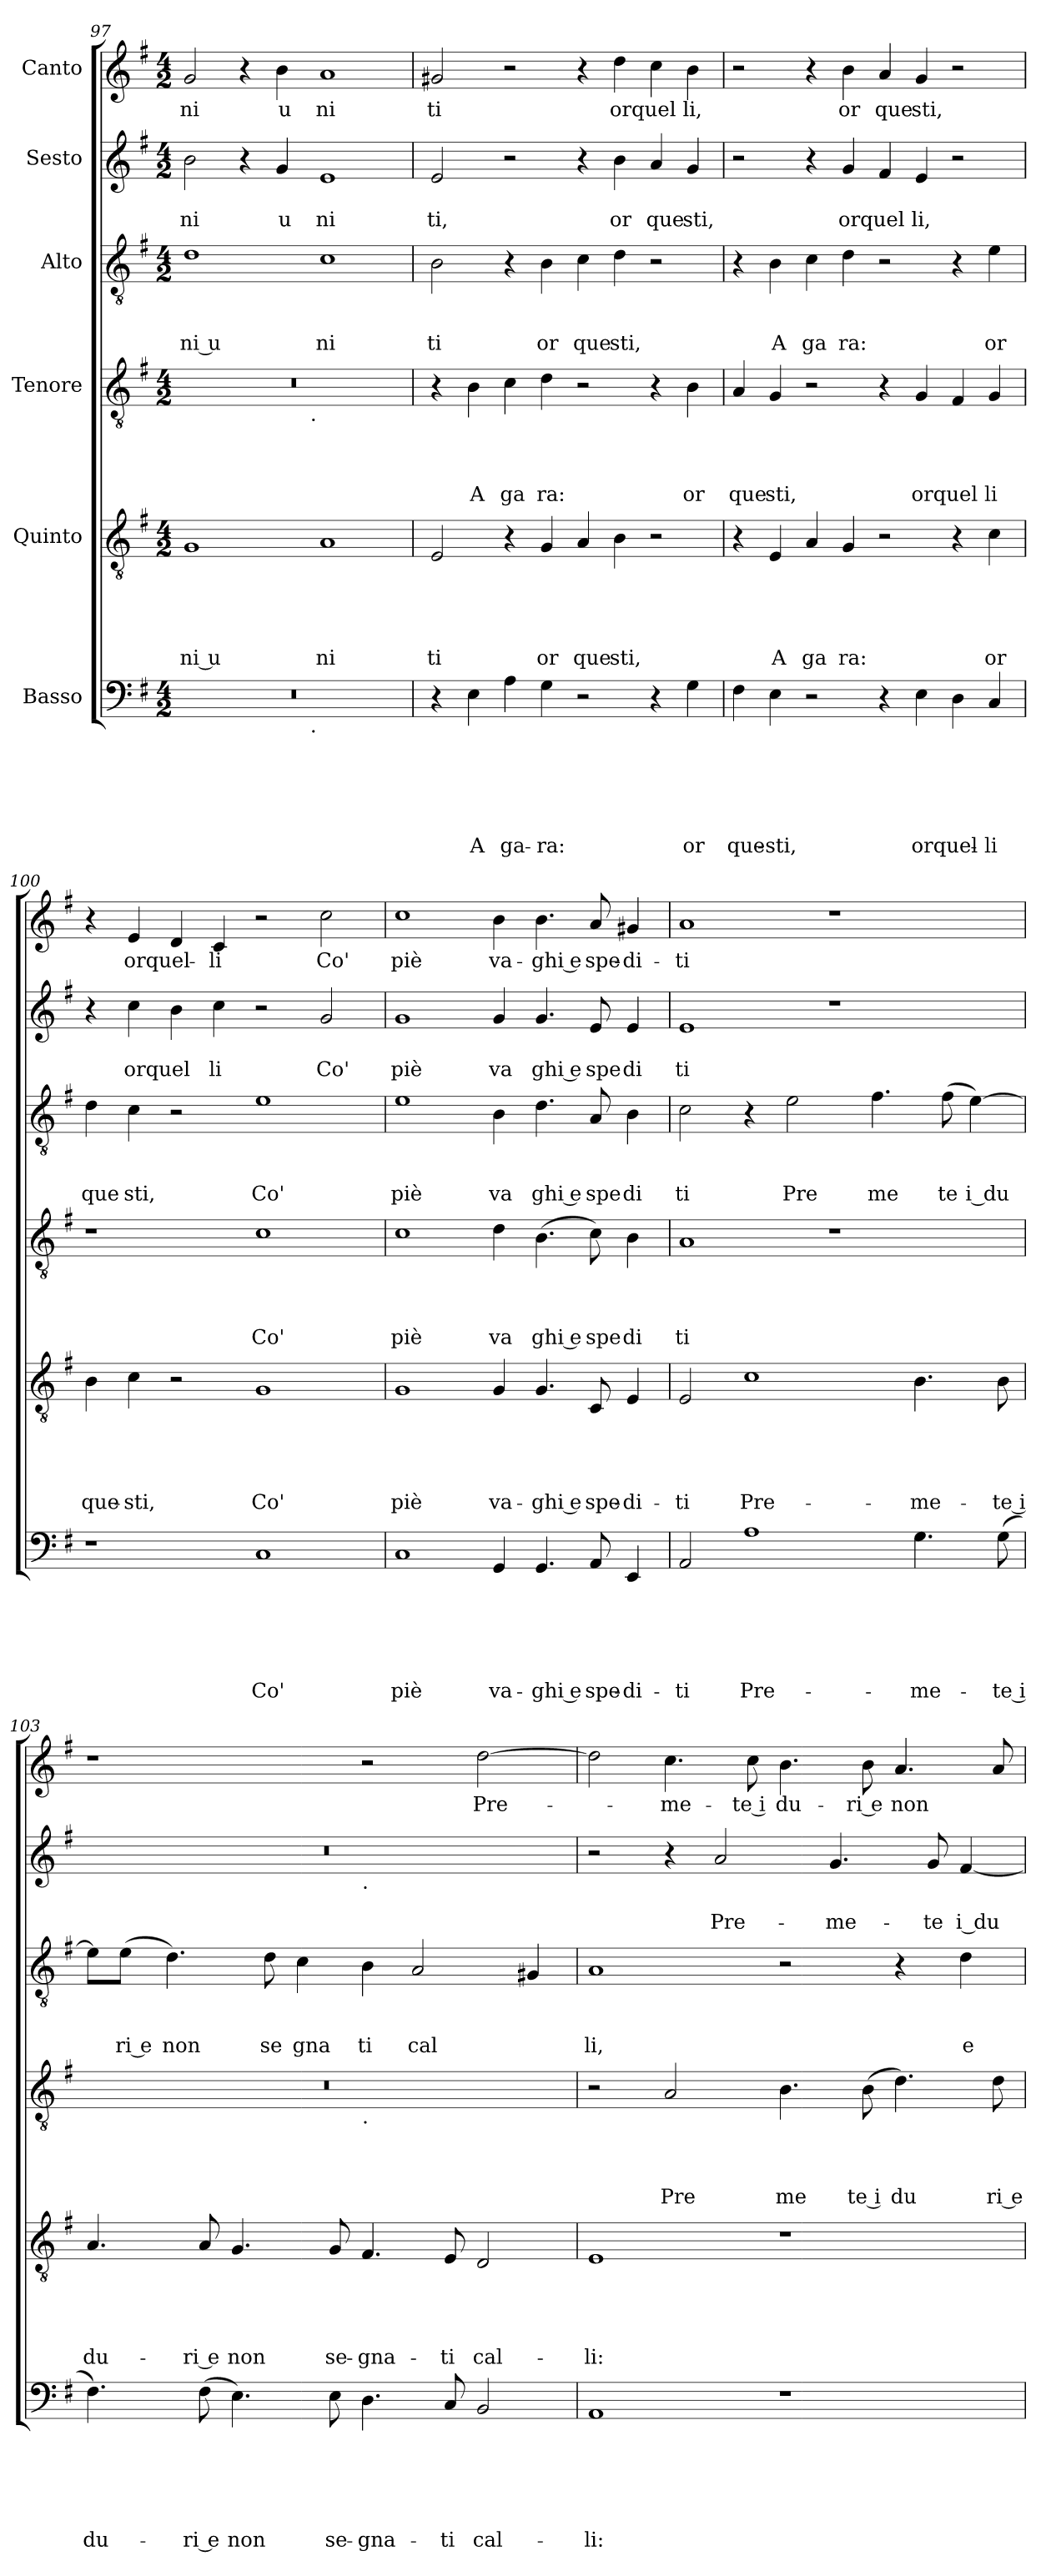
**kern	**text	**text	**text	**text	**text	**text	**kern	**text	**text	**text	**text	**text	**kern	**text	**text	**text	**text	**kern	**text	**text	**text	**kern	**text	**text	**kern	**text
*part6	*part6	*part6	*part6	*part6	*part6	*part6	*part5	*part5	*part5	*part5	*part5	*part5	*part4	*part4	*part4	*part4	*part4	*part3	*part3	*part3	*part3	*part2	*part2	*part2	*part1	*part1
*staff6	*staff6	*staff6	*staff6	*staff6	*staff6	*staff6	*staff5	*staff5	*staff5	*staff5	*staff5	*staff5	*staff4	*staff4	*staff4	*staff4	*staff4	*staff3	*staff3	*staff3	*staff3	*staff2	*staff2	*staff2	*staff1	*staff1
*I"Basso	*	*	*	*	*	*	*I"Quinto	*	*	*	*	*	*I"Tenore	*	*	*	*	*I"Alto	*	*	*	*I"Sesto	*	*	*I"Canto	*
*clefF4	*	*	*	*	*	*	*clefGv2	*	*	*	*	*	*clefGv2	*	*	*	*	*clefGv2	*	*	*	*clefG2	*	*	*clefG2	*
*k[f#]	*	*	*	*	*	*	*k[f#]	*	*	*	*	*	*k[f#]	*	*	*	*	*k[f#]	*	*	*	*k[f#]	*	*	*k[f#]	*
*G:	*	*	*	*	*	*	*G:	*	*	*	*	*	*G:	*	*	*	*	*G:	*	*	*	*G:	*	*	*G:	*
*M4/2	*	*	*	*	*	*	*M4/2	*	*	*	*	*	*M4/2	*	*	*	*	*M4/2	*	*	*	*M4/2	*	*	*M4/2	*
=97	=97	=97	=97	=97	=97	=97	=97	=97	=97	=97	=97	=97	=97	=97	=97	=97	=97	=97	=97	=97	=97	=97	=97	=97	=97	=97
!	!	!	!	!	!	!	!	!	!	!	!	!LO:LY:b:rj	!	!	!	!	!	!	!	!	!LO:LY:b:rj	!	!	!LO:LY:b	!	!LO:LY:b
*^	*	*	*	*	*	*	*	*	*	*	*	*	*^	*	*	*	*	*	*	*	*	*	*	*	*	*
0r	2ryy	.	.	.	.	.	.	1G	.	.	.	.	ni u	0r	2ryy	.	.	.	.	1d	.	.	ni u	2b\	.	ni	2g/	ni
.	4...ryy	.	.	.	.	.	.	.	.	.	.	.	.	.	4...ryy	.	.	.	.	.	.	.	.	4r	.	.	4r	.
!	!	!	!	!	!	!	!	!	!	!	!	!	!	!	!	!	!	!	!	!	!	!	!	!	!	!LO:LY:b	!	!LO:LY:b
.	.	.	.	.	.	.	.	.	.	.	.	.	.	.	.	.	.	.	.	.	.	.	.	4g/	.	u	4b\	u
!	!	!	!	!	!	!	!	!	!	!	!	!	!	!	!LO:TX:b:t=.	!	!	!	!	!	!	!	!	!	!	!	!	!
!	!LO:TX:b:t=.	!	!	!	!	!	!	!	!	!	!	!	!	!	!	!	!	!	!	!	!	!	!	!	!	!	!	!
.	1ryy	.	.	.	.	.	.	.	.	.	.	.	.	.	1ryy	.	.	.	.	.	.	.	.	.	.	.	.	.
!	!	!	!	!	!	!	!	!	!	!	!	!	!LO:LY:b	!	!	!	!	!	!	!	!	!	!LO:LY:b	!	!	!LO:LY:b	!	!LO:LY:b
.	.	.	.	.	.	.	.	1A	.	.	.	.	ni	.	.	.	.	.	.	1c	.	.	ni	1e	.	ni	1a	ni
.	32ryy	.	.	.	.	.	.	.	.	.	.	.	.	.	32ryy	.	.	.	.	.	.	.	.	.	.	.	.	.
=98	=98	=98	=98	=98	=98	=98	=98	=98	=98	=98	=98	=98	=98	=98	=98	=98	=98	=98	=98	=98	=98	=98	=98	=98	=98	=98	=98	=98
!	!	!	!	!	!	!	!	!	!	!	!	!	!LO:LY:b	!	!	!	!	!	!	!	!	!	!LO:LY:b	!	!	!LO:LY:b	!	!LO:LY:b
*v	*v	*	*	*	*	*	*	*	*	*	*	*	*	*v	*v	*	*	*	*	*	*	*	*	*	*	*	*	*
4r	.	.	.	.	.	.	2E/	.	.	.	.	ti	4r	.	.	.	.	2B\	.	.	ti	2e/	.	ti,	2g#X/	ti
!	!	!	!	!	!	!LO:LY:b	!	!	!	!	!	!	!	!	!	!	!LO:LY:b	!	!	!	!	!	!	!	!	!
4E\	.	.	.	.	.	A	.	.	.	.	.	.	4B\	.	.	.	A	.	.	.	.	.	.	.	.	.
!	!	!	!	!	!	!LO:LY:b	!	!	!	!	!	!	!	!	!	!	!LO:LY:b	!	!	!	!	!	!	!	!	!
4A\	.	.	.	.	.	ga-	4r	.	.	.	.	.	4c\	.	.	.	ga	4r	.	.	.	2r	.	.	2r	.
!	!	!	!	!	!	!LO:LY:b	!	!	!	!	!	!LO:LY:b	!	!	!	!	!LO:LY:b	!	!	!	!LO:LY:b	!	!	!	!	!
4G\	.	.	.	.	.	-ra:	4G/	.	.	.	.	or	4d\	.	.	.	ra:	4B\	.	.	or	.	.	.	.	.
!	!	!	!	!	!	!	!	!	!	!	!	!LO:LY:b	!	!	!	!	!	!	!	!	!LO:LY:b	!	!	!	!	!
2r	.	.	.	.	.	.	4A/	.	.	.	.	que	2r	.	.	.	.	4c\	.	.	que	4r	.	.	4r	.
!	!	!	!	!	!	!	!	!	!	!	!	!LO:LY:b	!	!	!	!	!	!	!	!	!LO:LY:b	!	!	!LO:LY:b	!	!LO:LY:b
.	.	.	.	.	.	.	4B\	.	.	.	.	sti,	.	.	.	.	.	4d\	.	.	sti,	4b\	.	or	4dd\	orquel
!	!	!	!	!	!	!	!	!	!	!	!	!	!	!	!	!	!	!	!	!	!	!	!	!LO:LY:b	!	!
4r	.	.	.	.	.	.	2r	.	.	.	.	.	4r	.	.	.	.	2r	.	.	.	4a/	.	que	4cc\	.
!	!	!	!	!	!	!LO:LY:b	!	!	!	!	!	!	!	!	!	!	!LO:LY:b	!	!	!	!	!	!	!LO:LY:b	!	!LO:LY:b
4G\	.	.	.	.	.	or	.	.	.	.	.	.	4B\	.	.	.	or	.	.	.	.	4g/	.	sti,	4b\	li,
=99	=99	=99	=99	=99	=99	=99	=99	=99	=99	=99	=99	=99	=99	=99	=99	=99	=99	=99	=99	=99	=99	=99	=99	=99	=99	=99
!	!	!	!	!	!	!LO:LY:b	!	!	!	!	!	!	!	!	!	!	!LO:LY:b	!	!	!	!	!	!	!	!	!
4F#\	.	.	.	.	.	que-	4r	.	.	.	.	.	4A/	.	.	.	que	4r	.	.	.	2r	.	.	2r	.
!	!	!	!	!	!	!LO:LY:b	!	!	!	!	!	!LO:LY:b	!	!	!	!	!LO:LY:b	!	!	!	!LO:LY:b	!	!	!	!	!
4E\	.	.	.	.	.	-sti,	4E/	.	.	.	.	A	4G/	.	.	.	sti,	4B\	.	.	A	.	.	.	.	.
!	!	!	!	!	!	!	!	!	!	!	!	!LO:LY:b	!	!	!	!	!	!	!	!	!LO:LY:b	!	!	!	!	!
2r	.	.	.	.	.	.	4A/	.	.	.	.	ga	2r	.	.	.	.	4c\	.	.	ga	4r	.	.	4r	.
!	!	!	!	!	!	!	!	!	!	!	!	!LO:LY:b	!	!	!	!	!	!	!	!	!LO:LY:b	!	!	!LO:LY:b	!	!LO:LY:b
.	.	.	.	.	.	.	4G/	.	.	.	.	ra:	.	.	.	.	.	4d\	.	.	ra:	4g/	.	orquel	4b\	or
!	!	!	!	!	!	!	!	!	!	!	!	!	!	!	!	!	!	!	!	!	!	!	!	!	!	!LO:LY:b
4r	.	.	.	.	.	.	2r	.	.	.	.	.	4r	.	.	.	.	2r	.	.	.	4f#/	.	.	4a/	que
!	!	!	!	!	!	!LO:LY:b	!	!	!	!	!	!	!	!	!	!	!LO:LY:b	!	!	!	!	!	!	!LO:LY:b	!	!LO:LY:b
4E\	.	.	.	.	.	orquel-	.	.	.	.	.	.	4G/	.	.	.	orquel	.	.	.	.	4e/	.	li,	4g/	sti,
4D\	.	.	.	.	.	.	4r	.	.	.	.	.	4F#/	.	.	.	.	4r	.	.	.	2r	.	.	2r	.
!	!	!	!	!	!	!LO:LY:b	!	!	!	!	!	!LO:LY:b	!	!	!	!	!LO:LY:b	!	!	!	!LO:LY:b	!	!	!	!	!
4C/	.	.	.	.	.	-li	4c\	.	.	.	.	or	4G/	.	.	.	li	4e\	.	.	or	.	.	.	.	.
!!LO:LB:g=z
=100	=100	=100	=100	=100	=100	=100	=100	=100	=100	=100	=100	=100	=100	=100	=100	=100	=100	=100	=100	=100	=100	=100	=100	=100	=100	=100
!	!	!	!	!	!	!	!	!	!	!	!	!LO:LY:b	!	!	!	!	!	!	!	!	!LO:LY:b	!	!	!	!	!
1r	.	.	.	.	.	.	4B\	.	.	.	.	que-	1r	.	.	.	.	4d\	.	.	que	4r	.	.	4r	.
!	!	!	!	!	!	!	!	!	!	!	!	!LO:LY:b	!	!	!	!	!	!	!	!	!LO:LY:b	!	!	!LO:LY:b	!	!LO:LY:b
.	.	.	.	.	.	.	4c\	.	.	.	.	-sti,	.	.	.	.	.	4c\	.	.	sti,	4cc\	.	orquel	4e/	orquel-
.	.	.	.	.	.	.	2r	.	.	.	.	.	.	.	.	.	.	2r	.	.	.	4b\	.	.	4d/	.
!	!	!	!	!	!	!	!	!	!	!	!	!	!	!	!	!	!	!	!	!	!	!	!	!LO:LY:b	!	!LO:LY:b
.	.	.	.	.	.	.	.	.	.	.	.	.	.	.	.	.	.	.	.	.	.	4cc\	.	li	4c/	-li
!	!	!	!	!	!	!LO:LY:b	!	!	!	!	!	!LO:LY:b	!	!	!	!	!LO:LY:b	!	!	!	!LO:LY:b	!	!	!	!	!
1C	.	.	.	.	.	Co'	1G	.	.	.	.	Co'	1c	.	.	.	Co'	1e	.	.	Co'	2r	.	.	2r	.
!	!	!	!	!	!	!	!	!	!	!	!	!	!	!	!	!	!	!	!	!	!	!	!	!LO:LY:b	!	!LO:LY:b
.	.	.	.	.	.	.	.	.	.	.	.	.	.	.	.	.	.	.	.	.	.	2g/	.	Co'	2cc\	Co'
=101	=101	=101	=101	=101	=101	=101	=101	=101	=101	=101	=101	=101	=101	=101	=101	=101	=101	=101	=101	=101	=101	=101	=101	=101	=101	=101
!	!	!	!	!	!	!LO:LY:b	!	!	!	!	!	!LO:LY:b	!	!	!	!	!LO:LY:b	!	!	!	!LO:LY:b	!	!	!LO:LY:b	!	!LO:LY:b
1C	.	.	.	.	.	piè	1G	.	.	.	.	piè	1c	.	.	.	piè	1e	.	.	piè	1g	.	piè	1cc	piè
!	!	!	!	!	!	!LO:LY:b	!	!	!	!	!	!LO:LY:b	!	!	!	!	!LO:LY:b	!	!	!	!LO:LY:b	!	!	!LO:LY:b	!	!LO:LY:b
4GG/	.	.	.	.	.	va-	4G/	.	.	.	.	va-	4d\	.	.	.	va	4B\	.	.	va	4g/	.	va	4b\	va-
!	!	!	!	!	!	!LO:LY:b:rj	!	!	!	!	!	!LO:LY:b:rj	!	!	!	!	!LO:LY:b:rj	!	!	!	!LO:LY:b:rj	!	!	!LO:LY:b:rj	!	!LO:LY:b:rj
4.GG/	.	.	.	.	.	-ghi e	4.G/	.	.	.	.	-ghi e	(<4.B\	.	.	.	ghi e	4.d\	.	.	ghi e	4.g/	.	ghi e	4.b\	-ghi e
!	!	!	!	!	!	!LO:LY:b	!	!	!	!	!	!LO:LY:b	!	!	!	!	!LO:LY:b	!	!	!	!LO:LY:b	!	!	!LO:LY:b	!	!LO:LY:b
(8AA/	.	.	.	.	.	spe-	8C/	.	.	.	.	spe-	8c\)	.	.	.	spe	8A/	.	.	spe	8e/	.	spe	8a/	spe-
!	!	!	!	!	!	!LO:LY:b	!	!	!	!	!	!LO:LY:b	!	!	!	!	!LO:LY:b	!	!	!	!LO:LY:b	!	!	!LO:LY:b	!	!LO:LY:b
4EE/	.	.	.	.	.	-di-	4E/	.	.	.	.	-di-	4B\	.	.	.	di	4B\	.	.	di	4e/	.	di	4g#X/	-di-
=102	=102	=102	=102	=102	=102	=102	=102	=102	=102	=102	=102	=102	=102	=102	=102	=102	=102	=102	=102	=102	=102	=102	=102	=102	=102	=102
!	!	!	!	!	!	!LO:LY:b	!	!	!	!	!	!LO:LY:b	!	!	!	!	!LO:LY:b	!	!	!	!LO:LY:b	!	!	!LO:LY:b	!	!LO:LY:b
2AA/	.	.	.	.	.	-ti	2E/	.	.	.	.	-ti	1A	.	.	.	ti	2c\	.	.	ti	1e	.	ti	1a	-ti
!	!	!	!	!	!	!LO:LY:b	!	!	!	!	!	!LO:LY:b	!	!	!	!	!	!	!	!	!	!	!	!	!	!
1A	.	.	.	.	.	Pre-	1c	.	.	.	.	Pre-	.	.	.	.	.	4r	.	.	.	.	.	.	.	.
!	!	!	!	!	!	!	!	!	!	!	!	!	!	!	!	!	!	!	!	!	!LO:LY:b	!	!	!	!	!
.	.	.	.	.	.	.	.	.	.	.	.	.	.	.	.	.	.	2e\	.	.	Pre	.	.	.	.	.
.	.	.	.	.	.	.	.	.	.	.	.	.	1r	.	.	.	.	.	.	.	.	1r	.	.	1r	.
!	!	!	!	!	!	!	!	!	!	!	!	!	!	!	!	!	!	!	!	!	!LO:LY:b	!	!	!	!	!
.	.	.	.	.	.	.	.	.	.	.	.	.	.	.	.	.	.	4.f#\	.	.	me	.	.	.	.	.
!	!	!	!	!	!	!LO:LY:b	!	!	!	!	!	!LO:LY:b	!	!	!	!	!	!	!	!	!	!	!	!	!	!
4.G\	.	.	.	.	.	-me-	4.B\	.	.	.	.	-me-	.	.	.	.	.	.	.	.	.	.	.	.	.	.
!	!	!	!	!	!	!	!	!	!	!	!	!	!	!	!	!	!	!	!	!	!LO:LY:b:rj	!	!	!	!	!
.	.	.	.	.	.	.	.	.	.	.	.	.	.	.	.	.	.	(<8f#\	.	.	te	.	.	.	.	.
!	!	!	!	!	!	!	!	!	!	!	!	!	!	!	!	!	!	!	!	!	!LO:LY:b:rj	!	!	!	!	!
.	.	.	.	.	.	.	.	.	.	.	.	.	.	.	.	.	.	[>4e\)	.	.	i du	.	.	.	.	.
!	!	!	!	!	!	!LO:LY:b:rj	!	!	!	!	!	!LO:LY:b:rj	!	!	!	!	!	!	!	!	!	!	!	!	!	!
(<8G\	.	.	.	.	.	-te i	8B\	.	.	.	.	-te i	.	.	.	.	.	.	.	.	.	.	.	.	.	.
=103	=103	=103	=103	=103	=103	=103	=103	=103	=103	=103	=103	=103	=103	=103	=103	=103	=103	=103	=103	=103	=103	=103	=103	=103	=103	=103
!	!	!	!	!	!	!LO:LY:b	!	!	!	!	!	!LO:LY:b	!	!	!	!	!	!	!	!	!	!	!	!	!	!
*	*	*	*	*	*	*	*	*	*	*	*	*	*^	*	*	*	*	*	*	*	*	*^	*	*	*	*
4.F#\)	.	.	.	.	.	du-	4.A/	.	.	.	.	du-	0r	1ryy	.	.	.	.	8e\L]	.	.	.	0r	1ryy	.	.	1r	.
!	!	!	!	!	!	!	!	!	!	!	!	!	!	!	!	!	!	!	!	!	!	!LO:LY:b:rj	!	!	!	!	!	!
.	.	.	.	.	.	.	.	.	.	.	.	.	.	.	.	.	.	.	(<8e\J	.	.	ri e	.	.	.	.	.	.
!	!	!	!	!	!	!	!	!	!	!	!	!	!	!	!	!	!	!	!	!	!	!LO:LY:b	!	!	!	!	!	!
.	.	.	.	.	.	.	.	.	.	.	.	.	.	.	.	.	.	.	4.d\)	.	.	non	.	.	.	.	.	.
!	!	!	!	!	!	!LO:LY:b:rj	!	!	!	!	!	!LO:LY:b:rj	!	!	!	!	!	!	!	!	!	!	!	!	!	!	!	!
(<8F#\	.	.	.	.	.	-ri e	8A/	.	.	.	.	-ri e	.	.	.	.	.	.	.	.	.	.	.	.	.	.	.	.
!	!	!	!	!	!	!LO:LY:b	!	!	!	!	!	!LO:LY:b	!	!	!	!	!	!	!	!	!	!	!	!	!	!	!	!
4.E\)	.	.	.	.	.	non	4.G/	.	.	.	.	non	.	.	.	.	.	.	.	.	.	.	.	.	.	.	.	.
!	!	!	!	!	!	!	!	!	!	!	!	!	!	!	!	!	!	!	!	!	!	!LO:LY:b	!	!	!	!	!	!
.	.	.	.	.	.	.	.	.	.	.	.	.	.	.	.	.	.	.	8d\	.	.	se	.	.	.	.	.	.
!	!	!	!	!	!	!	!	!	!	!	!	!	!	!	!	!	!	!	!	!	!	!LO:LY:b	!	!	!	!	!	!
.	.	.	.	.	.	.	.	.	.	.	.	.	.	.	.	.	.	.	4c\	.	.	gna	.	.	.	.	.	.
!	!	!	!	!	!	!LO:LY:b	!	!	!	!	!	!LO:LY:b	!	!	!	!	!	!	!	!	!	!	!	!	!	!	!	!
8E\	.	.	.	.	.	se-	8G/	.	.	.	.	se-	.	.	.	.	.	.	.	.	.	.	.	.	.	.	.	.
!	!	!	!	!	!	!	!	!	!	!	!	!	!	!	!	!	!	!	!	!	!	!	!	!LO:TX:b:t=.	!	!	!	!
!	!	!	!	!	!	!	!	!	!	!	!	!	!	!LO:TX:b:t=.	!	!	!	!	!	!	!	!	!	!	!	!	!	!
!	!	!	!	!	!	!LO:LY:b	!	!	!	!	!	!LO:LY:b	!	!	!	!	!	!	!	!	!	!LO:LY:b	!	!	!	!	!	!
4.D\	.	.	.	.	.	-gna-	4.F#/	.	.	.	.	-gna-	.	1ryy	.	.	.	.	4B\	.	.	ti	.	1ryy	.	.	2r	.
!	!	!	!	!	!	!	!	!	!	!	!	!	!	!	!	!	!	!	!	!	!	!LO:LY:b	!	!	!	!	!	!
.	.	.	.	.	.	.	.	.	.	.	.	.	.	.	.	.	.	.	2A/	.	.	cal	.	.	.	.	.	.
!	!	!	!	!	!	!LO:LY:b	!	!	!	!	!	!LO:LY:b	!	!	!	!	!	!	!	!	!	!	!	!	!	!	!	!
8C/	.	.	.	.	.	-ti	8E/	.	.	.	.	-ti	.	.	.	.	.	.	.	.	.	.	.	.	.	.	.	.
!	!	!	!	!	!	!LO:LY:b	!	!	!	!	!	!LO:LY:b	!	!	!	!	!	!	!	!	!	!	!	!	!	!	!	!LO:LY:b
2BB/	.	.	.	.	.	cal-	2D/	.	.	.	.	cal-	.	.	.	.	.	.	.	.	.	.	.	.	.	.	[<2dd\	Pre-
.	.	.	.	.	.	.	.	.	.	.	.	.	.	.	.	.	.	.	4G#X/	.	.	.	.	.	.	.	.	.
!!LO:PB:g=z
=104	=104	=104	=104	=104	=104	=104	=104	=104	=104	=104	=104	=104	=104	=104	=104	=104	=104	=104	=104	=104	=104	=104	=104	=104	=104	=104	=104	=104
!	!	!	!	!	!	!LO:LY:b	!	!	!	!	!	!LO:LY:b	!	!	!	!	!	!	!	!	!	!LO:LY:b	!	!	!	!	!	!
*	*	*	*	*	*	*	*	*	*	*	*	*	*v	*v	*	*	*	*	*	*	*	*	*v	*v	*	*	*	*
1AA	.	.	.	.	.	-li:	1E	.	.	.	.	-li:	2r	.	.	.	.	1A	.	.	li,	2r	.	.	2dd\]	.
!	!	!	!	!	!	!	!	!	!	!	!	!	!	!	!	!	!LO:LY:b	!	!	!	!	!	!	!	!	!LO:LY:b
.	.	.	.	.	.	.	.	.	.	.	.	.	2A/	.	.	.	Pre	.	.	.	.	4r	.	.	4.cc\	-me-
!	!	!	!	!	!	!	!	!	!	!	!	!	!	!	!	!	!	!	!	!	!	!	!	!LO:LY:b	!	!
.	.	.	.	.	.	.	.	.	.	.	.	.	.	.	.	.	.	.	.	.	.	2a/	.	Pre-	.	.
!	!	!	!	!	!	!	!	!	!	!	!	!	!	!	!	!	!	!	!	!	!	!	!	!	!	!LO:LY:b:rj
.	.	.	.	.	.	.	.	.	.	.	.	.	.	.	.	.	.	.	.	.	.	.	.	.	8cc\	-te i
!	!	!	!	!	!	!	!	!	!	!	!	!	!	!	!	!	!LO:LY:b	!	!	!	!	!	!	!	!	!LO:LY:b
1r	.	.	.	.	.	.	1r	.	.	.	.	.	4.B\	.	.	.	me	2r	.	.	.	.	.	.	4.b\	du-
!	!	!	!	!	!	!	!	!	!	!	!	!	!	!	!	!	!	!	!	!	!	!	!	!LO:LY:b	!	!
.	.	.	.	.	.	.	.	.	.	.	.	.	.	.	.	.	.	.	.	.	.	4.g/	.	-me-	.	.
!	!	!	!	!	!	!	!	!	!	!	!	!	!	!	!	!	!LO:LY:b:rj	!	!	!	!	!	!	!	!	!LO:LY:b:rj
.	.	.	.	.	.	.	.	.	.	.	.	.	(<8B\	.	.	.	te i	.	.	.	.	.	.	.	8b\	-ri e
!	!	!	!	!	!	!	!	!	!	!	!	!	!	!	!	!	!LO:LY:b	!	!	!	!	!	!	!	!	!LO:LY:b
.	.	.	.	.	.	.	.	.	.	.	.	.	4.d\)	.	.	.	du	4r	.	.	.	.	.	.	4.a/	non
!	!	!	!	!	!	!	!	!	!	!	!	!	!	!	!	!	!	!	!	!	!	!	!	!LO:LY:b:rj	!	!
.	.	.	.	.	.	.	.	.	.	.	.	.	.	.	.	.	.	.	.	.	.	8g/	.	-te	.	.
!	!	!	!	!	!	!	!	!	!	!	!	!	!	!	!	!	!	!	!	!	!LO:LY:b	!	!	!LO:LY:b:rj	!	!
.	.	.	.	.	.	.	.	.	.	.	.	.	.	.	.	.	.	4d\	.	.	e	[<4f#/	.	i du-	.	.
!	!	!	!	!	!	!	!	!	!	!	!	!	!	!	!	!	!LO:LY:b:rj	!	!	!	!	!	!	!	!	!
.	.	.	.	.	.	.	.	.	.	.	.	.	8d\	.	.	.	ri e	.	.	.	.	.	.	.	8a/	.
=	=	=	=	=	=	=	=	=	=	=	=	=	=	=	=	=	=	=	=	=	=	=	=	=	=	=
*-	*-	*-	*-	*-	*-	*-	*-	*-	*-	*-	*-	*-	*-	*-	*-	*-	*-	*-	*-	*-	*-	*-	*-	*-	*-	*-
